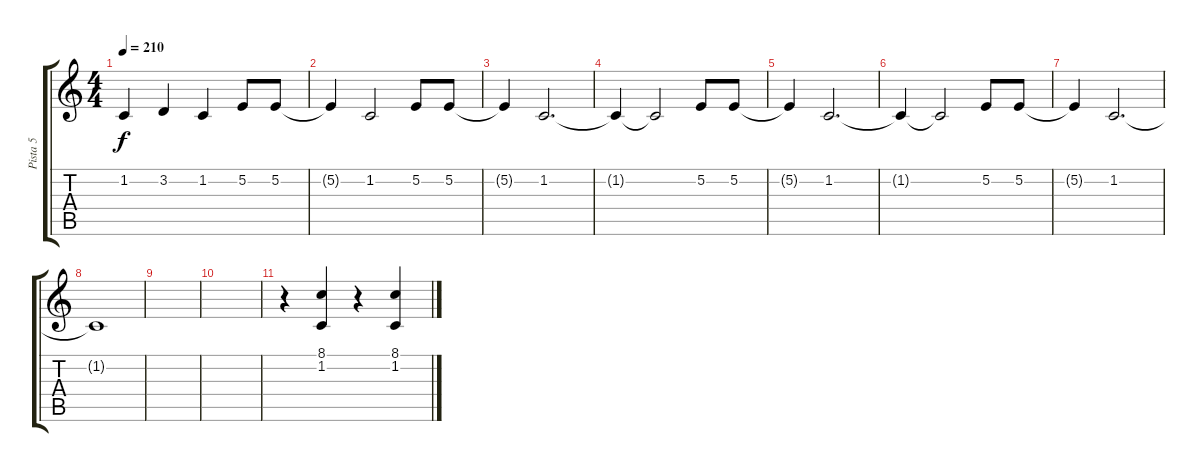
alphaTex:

\track ("Pista 5" "Pista 5") {instrument tuba}
\staff {score tabs}
\tuning (E4 B3 G3 D3 A2 E2) {hide}
\ts (4 4)
\tempo 210
\clef g2
\ks c
1.2.4{dy f} 3.2.4 1.2.4 5.2.8 5.2.8 |
5.2{t}.4 1.2.2 5.2.8 5.2.8 |
5.2{t}.4 1.2.2{d} |
1.2{t}.4 1.2{t}.2 5.2.8 5.2.8 |
5.2{t}.4 1.2.2{d} |
1.2{t}.4 1.2{t}.2 5.2.8 5.2.8 |
5.2{t}.4 1.2.2{d} |
1.2{t}.1 |
|
|
r.4 (8.1 1.2).4 r.4 (8.1 1.2).4
